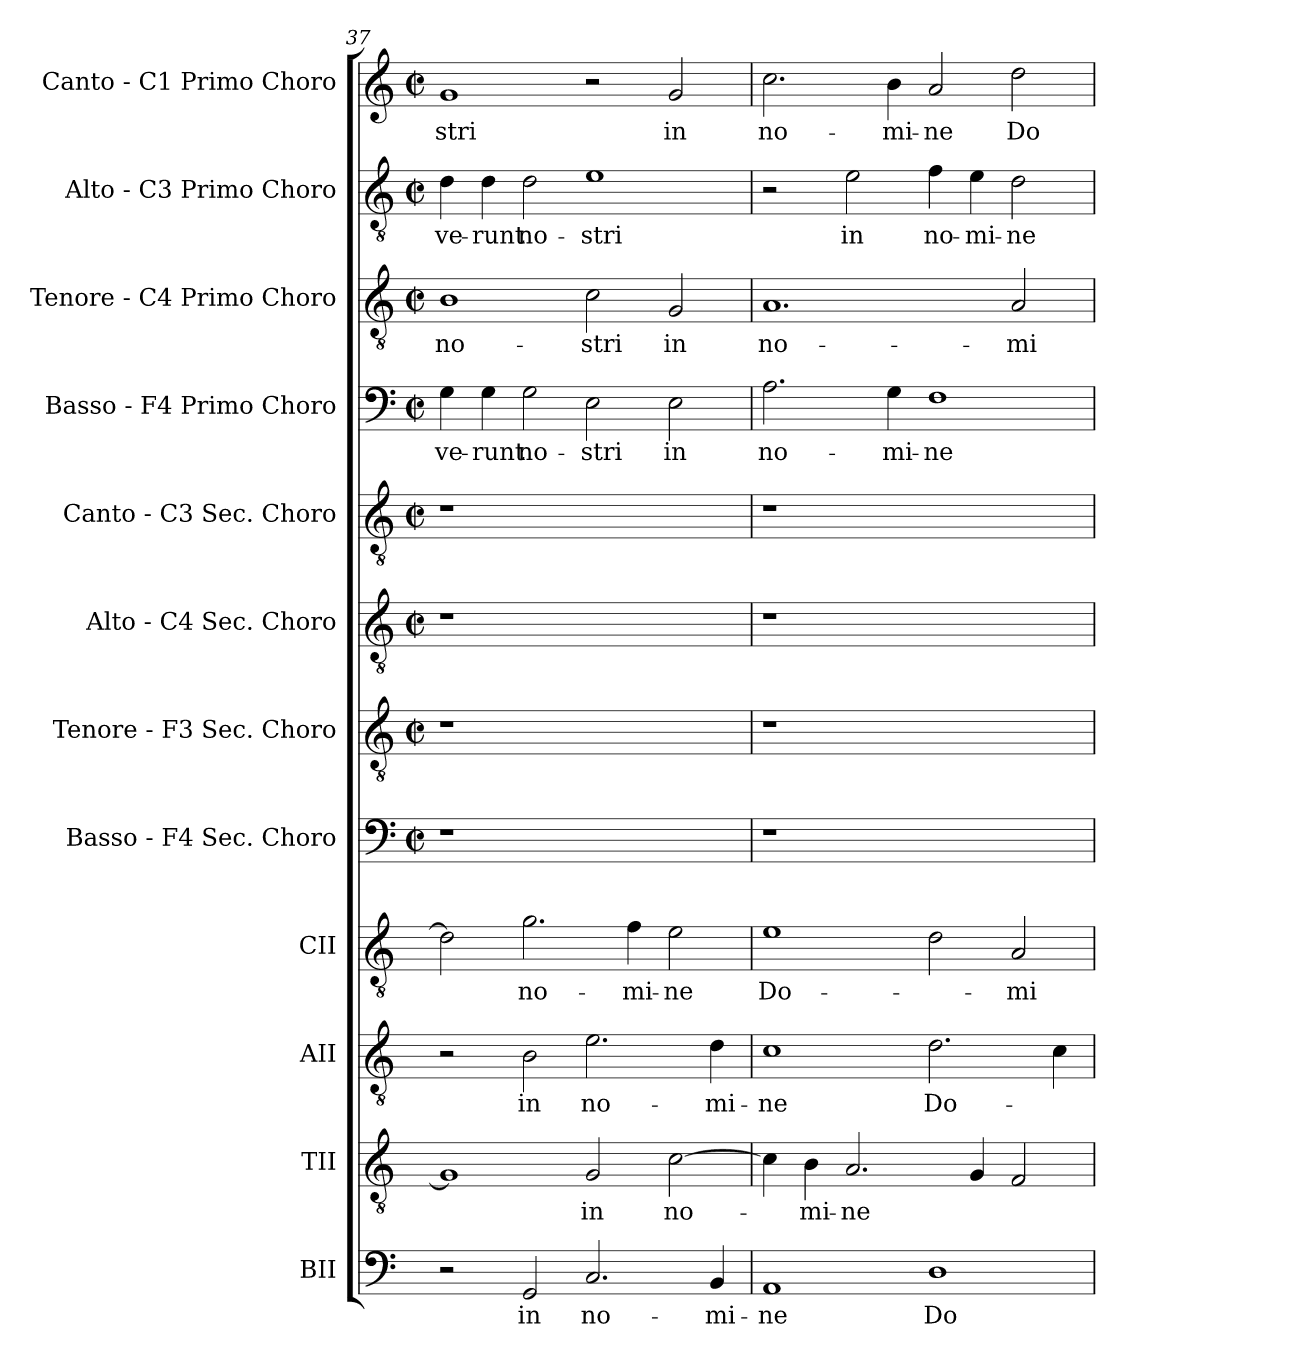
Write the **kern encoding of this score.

**kern	**text	**kern	**text	**kern	**text	**kern	**text	**kern	**kern	**kern	**kern	**kern	**text	**kern	**text	**kern	**text	**kern	**text
*part12	*part12	*part11	*part11	*part10	*part10	*part9	*part9	*part8	*part7	*part6	*part5	*part4	*part4	*part3	*part3	*part2	*part2	*part1	*part1
*staff12	*staff12	*staff11	*staff11	*staff10	*staff10	*staff9	*staff9	*staff8	*staff7	*staff6	*staff5	*staff4	*staff4	*staff3	*staff3	*staff2	*staff2	*staff1	*staff1
*I"BII	*	*I"TII	*	*I"AII	*	*I"CII	*	*I"Basso - F4  Sec. Choro	*I"Tenore - F3  Sec. Choro	*I"Alto - C4  Sec. Choro	*I"Canto - C3  Sec. Choro	*I"Basso - F4  Primo Choro	*	*I"Tenore - C4  Primo Choro	*	*I"Alto - C3  Primo Choro	*	*I"Canto - C1  Primo Choro	*
*I'BII	*	*I'TII	*	*I'AII	*	*I'CII	*	*I'Ch	*I'Ch	*I'Ch	*I'Ch	*I'BI	*	*I'TI	*	*I'AI	*	*I'CI	*
!!LO:LB:g=z
*clefF4	*	*clefGv2	*	*clefGv2	*	*clefGv2	*	*clefF4	*clefGv2	*clefGv2	*clefGv2	*clefF4	*	*clefGv2	*	*clefGv2	*	*clefG2	*
*	*	*	*	*	*	*	*	*M2/2	*M2/2	*M2/2	*M2/2	*M2/2	*	*M2/2	*	*M2/2	*	*M2/2	*
*	*	*	*	*	*	*	*	*met(c|)	*met(c|)	*met(c|)	*met(c|)	*met(c|)	*	*met(c|)	*	*met(c|)	*	*met(c|)	*
=37	=37	=37	=37	=37	=37	=37	=37	=37	=37	=37	=37	=37	=37	=37	=37	=37	=37	=37	=37
!	!	!	!	!	!	!	!	!	!	!	!	!	!LO:LY:b	!	!LO:LY:b:cj	!	!LO:LY:b	!	!LO:LY:b:cj
2r	.	1G]	.	2r	.	2d\]	.	1r	1r	1r	1r	4G\	-ve-	1B	no-	4d\	-ve-	1g	-stri
!	!	!	!	!	!	!	!	!	!	!	!	!	!LO:LY:b:cj	!	!	!	!LO:LY:b:cj	!	!
.	.	.	.	.	.	.	.	.	.	.	.	4G\	-runt	.	.	4d\	-runt	.	.
!	!LO:LY:b:cj	!	!	!	!LO:LY:b:cj	!	!LO:LY:b:cj	!	!	!	!	!	!LO:LY:b:cj	!	!	!	!LO:LY:b:cj	!	!
2GG/	in	.	.	2B\	in	2.g\	no-	.	.	.	.	2G\	no-	.	.	2d\	no-	.	.
!	!LO:LY:b:cj	!	!LO:LY:b:cj	!	!LO:LY:b:cj	!	!	!	!	!	!	!	!LO:LY:b:cj	!	!LO:LY:b:cj	!	!LO:LY:b:cj	!	!
2.C/	no-	2G/	in	2.e\	no-	.	.	1ryy	1ryy	1ryy	1ryy	2E\	-stri	2c\	-stri	1e	-stri	2r	.
!	!	!	!	!	!	!	!LO:LY:b:cj	!	!	!	!	!	!	!	!	!	!	!	!
.	.	.	.	.	.	4f\	-mi-	.	.	.	.	.	.	.	.	.	.	.	.
!	!	!	!LO:LY:b:cj	!	!	!	!LO:LY:b:cj	!	!	!	!	!	!LO:LY:b:cj	!	!LO:LY:b:cj	!	!	!	!LO:LY:b:cj
.	.	[>2c\	no-	.	.	2e\	-ne	.	.	.	.	2E\	in	2G/	in	.	.	2g/	in
!	!LO:LY:b:cj	!	!	!	!LO:LY:b:cj	!	!	!	!	!	!	!	!	!	!	!	!	!	!
4BB/	-mi-	.	.	4d\	-mi-	.	.	.	.	.	.	.	.	.	.	.	.	.	.
=38	=38	=38	=38	=38	=38	=38	=38	=38	=38	=38	=38	=38	=38	=38	=38	=38	=38	=38	=38
!	!LO:LY:b:cj	!	!	!	!LO:LY:b:cj	!	!LO:LY:b:cj	!	!	!	!	!	!LO:LY:b:cj	!	!LO:LY:b:cj	!	!	!	!LO:LY:b:cj
1AA	-ne	4c\]	.	1c	-ne	1e	Do-	1r	1r	1r	1r	2.A\	no-	1.A	no-	2r	.	2.cc\	no-
!	!	!	!LO:LY:b:cj	!	!	!	!	!	!	!	!	!	!	!	!	!	!	!	!
.	.	4B\	-mi-	.	.	.	.	.	.	.	.	.	.	.	.	.	.	.	.
!	!	!	!LO:LY:b:cj	!	!	!	!	!	!	!	!	!	!	!	!	!	!LO:LY:b:cj	!	!
.	.	2.A/	-ne	.	.	.	.	.	.	.	.	.	.	.	.	2e\	in	.	.
!	!	!	!	!	!	!	!	!	!	!	!	!	!LO:LY:b:cj	!	!	!	!	!	!LO:LY:b:cj
.	.	.	.	.	.	.	.	.	.	.	.	4G\	-mi-	.	.	.	.	4b\	-mi-
!	!LO:LY:b:cj	!	!	!	!LO:LY:b:cj	!	!	!	!	!	!	!	!LO:LY:b:cj	!	!	!	!LO:LY:b	!	!LO:LY:b:cj
1D	Do-	.	.	2.d\	Do-	2d\	.	1ryy	1ryy	1ryy	1ryy	1F	-ne	.	.	4f\	no-	2a/	-ne
!	!	!	!	!	!	!	!	!	!	!	!	!	!	!	!	!	!LO:LY:b:cj	!	!
.	.	4G/	.	.	.	.	.	.	.	.	.	.	.	.	.	4e\	-mi-	.	.
!	!	!	!	!	!	!	!LO:LY:b:cj	!	!	!	!	!	!	!	!LO:LY:b:cj	!	!LO:LY:b:cj	!	!LO:LY:b:cj
.	.	2F/	.	.	.	2A/	-mi-	.	.	.	.	.	.	2A/	-mi-	2d\	-ne	[>2dd\	Do-
.	.	.	.	4c\	.	.	.	.	.	.	.	.	.	.	.	.	.	.	.
=	=	=	=	=	=	=	=	=	=	=	=	=	=	=	=	=	=	=	=
*-	*-	*-	*-	*-	*-	*-	*-	*-	*-	*-	*-	*-	*-	*-	*-	*-	*-	*-	*-
